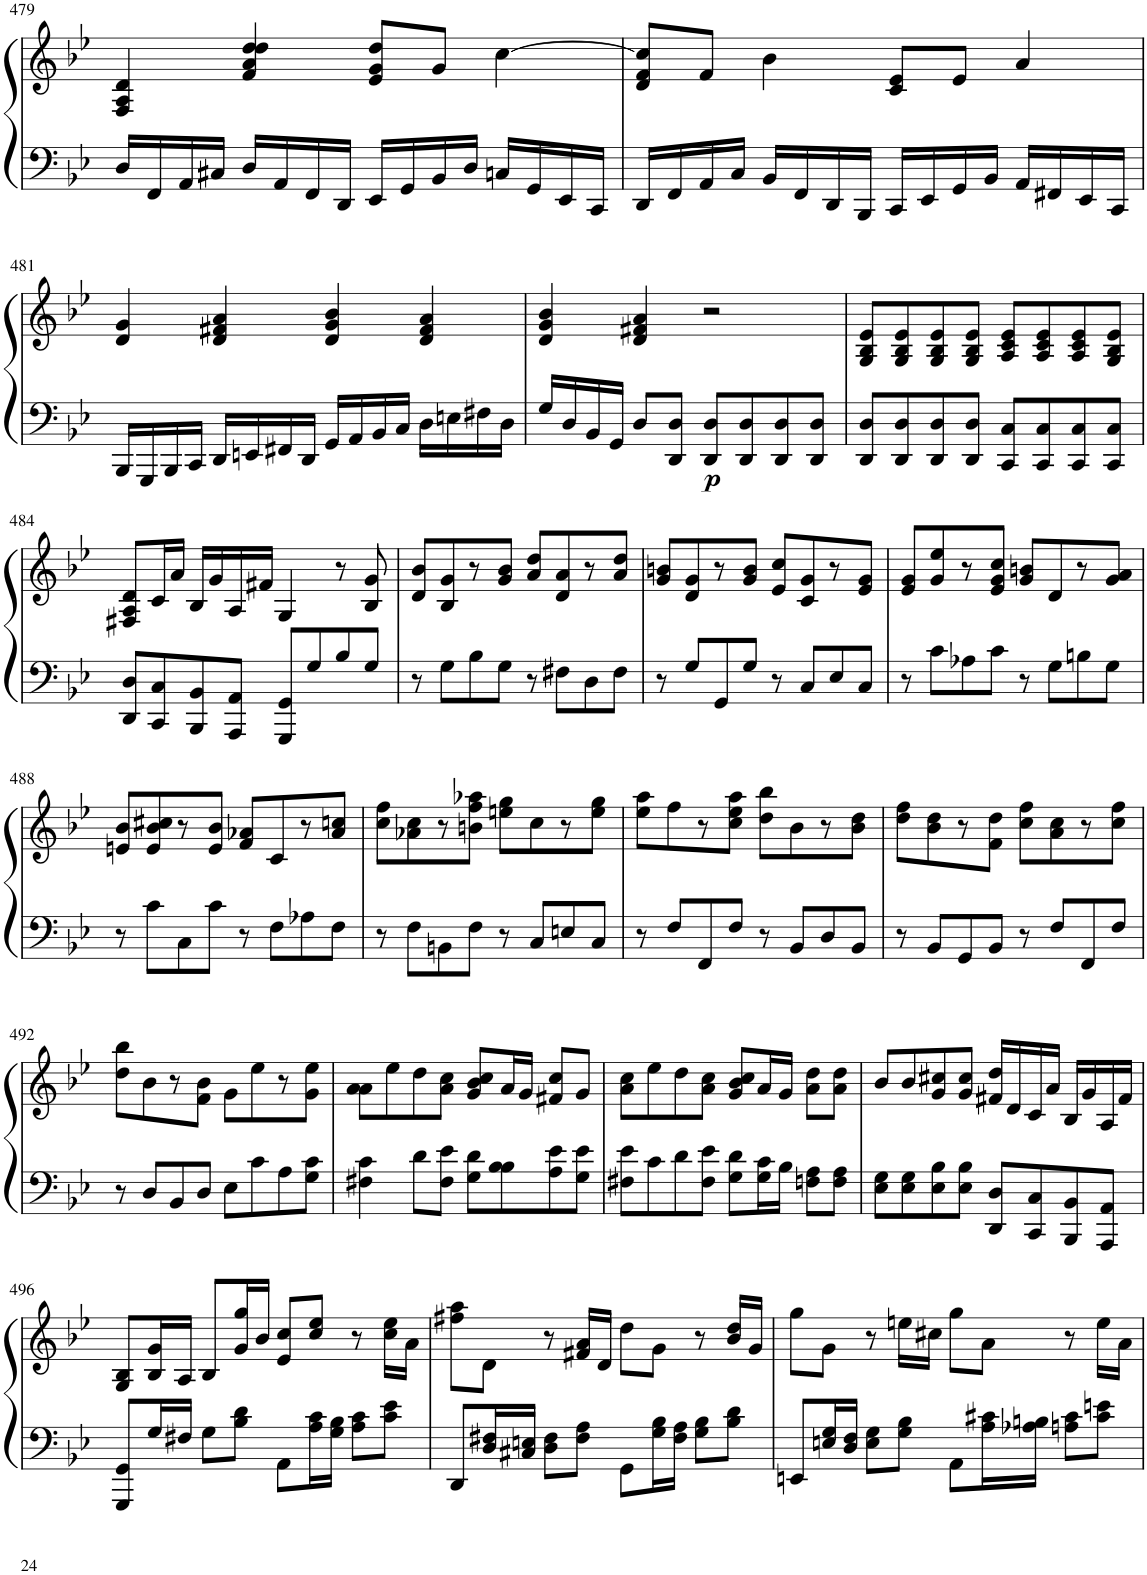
**kern	**kern	**dynam
*part1	*part1	*part1
*staff2	*staff1	*staff1/2
*I"Piano	*	*
*I'Pia.	*	*
!!LO:PB:g=z
*clefF4	*clefG2	*
*k[b-e-]	*k[b-e-]	*
*M4/4	*M4/4	*
*met(c)	*met(c)	*
=479	=479	=479
16D/LL	4F/ 4A/ 4d/	.
16FF/	.	.
16AA/	.	.
16C#X/JJ	.	.
16D/LL	4f/ 4a/ 4dd/ 4dd/	.
16AA/	.	.
16FF/	.	.
16DD/JJ	.	.
16EE-/LL	8e-/ 8g/ 8dd/L	.
16GG/	.	.
16BB-/	8g/J	.
16D/JJ	.	.
16Cn/LL	[4cc\	.
16GG/	.	.
16EE-/	.	.
16CC/JJ	.	.
=480	=480	=480
16DD/LL	8d/ 8f/ 8cc/]L	.
16FF/	.	.
16AA/	8f/J	.
16C/JJ	.	.
16BB-/LL	4b-\	.
16FF/	.	.
16DD/	.	.
16BBB-/JJ	.	.
16CC/LL	8c/ 8e-/L	.
16EE-/	.	.
16GG/	8e-/J	.
16BB-/JJ	.	.
16AA/LL	4a/	.
16FF#X/	.	.
16EE-/	.	.
16CC/JJ	.	.
!!LO:LB:g=z
=481	=481	=481
16BBB-/LL	4d/ 4g/	.
16GGG/	.	.
16BBB-/	.	.
16CC/JJ	.	.
16DD/LL	4d/ 4f#X/ 4a/	.
16EEn/	.	.
16FF#X/	.	.
16DD/JJ	.	.
16GG/LL	4d/ 4g/ 4b-/	.
16AA/	.	.
16BB-/	.	.
16C/JJ	.	.
16D\LL	4d/ 4f#/ 4a/	.
16En\	.	.
16F#X\	.	.
16D\JJ	.	.
=482	=482	=482
16G/LL	4d/ 4g/ 4b-/	.
16D/	.	.
16BB-/	.	.
16GG/JJ	.	.
8D/L	4d/ 4f#X/ 4a/	.
8DD/ 8D/J	.	.
!	!	!LO:DY:b=2
8DD/ 8D/L	2r	p
8DD/ 8D/	.	.
8DD/ 8D/	.	.
8DD/ 8D/J	.	.
=483	=483	=483
8DD/ 8D/L	8G/ 8B-/ 8e-/L	.
8DD/ 8D/	8G/ 8B-/ 8e-/	.
8DD/ 8D/	8G/ 8B-/ 8e-/	.
8DD/ 8D/J	8G/ 8B-/ 8e-/J	.
8CC/ 8C/L	8A/ 8c/ 8e-/L	.
8CC/ 8C/	8A/ 8c/ 8e-/	.
8CC/ 8C/	8A/ 8c/ 8e-/	.
8CC/ 8C/J	8G/ 8B-/ 8e-/J	.
!!LO:LB:g=z
=484	=484	=484
8DD/ 8D/L	8F#X/ 8A/ 8d/L	.
8CC/ 8C/	16c/L	.
.	16a/JJ	.
8BBB-/ 8BB-/	16B-/LL	.
.	16g/	.
8AAA/ 8AA/J	16A/	.
.	16f#X/JJ	.
8GGG/ 8GG/L	4G/	.
8G/	.	.
8B-/	8r	.
8G/J	8B-/ 8g/	.
=485	=485	=485
8r	8d/ 8b-/L	.
8G\L	8B-/ 8g/	.
8B-\	8r	.
8G\J	8g/ 8b-/J	.
8r	8a/ 8dd/L	.
8F#X\L	8d/ 8a/	.
8D\	8r	.
8F#\J	8a/ 8dd/J	.
=486	=486	=486
8r	8g/ 8bn/L	.
8G/L	8d/ 8g/	.
8GG/	8r	.
8G/J	8g/ 8b/J	.
8r	8e-/ 8cc/L	.
8C/L	8c/ 8g/	.
8E-/	8r	.
8C/J	8e-/ 8g/J	.
=487	=487	=487
8r	8e-/ 8g/L	.
8c\L	8g/ 8ee-/	.
8A-X\	8r	.
8c\J	8e-/ 8g/ 8cc/J	.
8r	8g/ 8bn/L	.
8G\L	8d/	.
8Bn\	8r	.
8G\J	8g/ 8a/J	.
!!LO:LB:g=z
=488	=488	=488
8r	8en/ 8b-/L	.
8c\L	8e/ 8b-/ 8cc#X/	.
8C\	8r	.
8c\J	8e/ 8b-/J	.
8r	8f/ 8a-X/L	.
8F\L	8c/	.
8A-X\	8r	.
8F\J	8a-/ 8ccn/J	.
=489	=489	=489
8r	8cc\ 8ff\L	.
8F\L	8a-X\ 8cc\	.
8BBn\	8r	.
8F\J	8bn\ 8ff\ 8aa-X\J	.
8r	8een\ 8gg\L	.
8C/L	8cc\	.
8En/	8r	.
8C/J	8ee\ 8gg\J	.
=490	=490	=490
8r	8ee-\ 8aa\L	.
8F/L	8ff\	.
8FF/	8r	.
8F/J	8cc\ 8ee-\ 8aa\J	.
8r	8dd\ 8bb-\L	.
8BB-/L	8b-\	.
8D/	8r	.
8BB-/J	8b-\ 8dd\J	.
=491	=491	=491
8r	8dd\ 8ff\L	.
8BB-/L	8b-\ 8dd\	.
8GG/	8r	.
8BB-/J	8f\ 8dd\J	.
8r	8cc\ 8ff\L	.
8F/L	8a\ 8cc\	.
8FF/	8r	.
8F/J	8cc\ 8ff\J	.
!!LO:LB:g=z
=492	=492	=492
8r	8dd\ 8bb-\L	.
8D/L	8b-\	.
8BB-/	8r	.
8D/J	8f\ 8b-\J	.
8E-\L	8g\L	.
8c\	8ee-\	.
8A\	8r	.
8G\ 8c\J	8g\ 8ee-\J	.
=493	=493	=493
4F#X\ 4c\	8a\ 8a\L	.
.	8ee-\	.
8d\L	8dd\	.
8F#\ 8e-\J	8a\ 8cc\J	.
8G\ 8d\L	8g/ 8b-/ 8cc/L	.
8B-\ 8B-\	16a/L	.
.	16g/JJ	.
8A\ 8e-\	8f#X/ 8cc/L	.
8G\ 8e-\J	8g/J	.
=494	=494	=494
8F#X\ 8e-\L	8a\ 8cc\L	.
8c\	8ee-\	.
8d\	8dd\	.
8F#\ 8e-\J	8a\ 8cc\J	.
8G\ 8d\L	8g/ 8b-/ 8cc/L	.
16G\ 16c\L	16a/L	.
16B-\JJ	16g/JJ	.
8Fn\ 8A\L	8a\ 8dd\L	.
8F\ 8A\J	8a\ 8dd\J	.
=495	=495	=495
8E-\ 8G\L	8b-/L	.
8E-\ 8G\	8b-/	.
8E-\ 8B-\	8g/ 8cc#X/	.
8E-\ 8B-\J	8g/ 8cc#/J	.
8DD/ 8D/L	16f#X/ 16dd/LL	.
.	16d/	.
8CC/ 8C/	16c/	.
.	16a/JJ	.
8BBB-/ 8BB-/	16B-/LL	.
.	16g/	.
8AAA/ 8AA/J	16A/	.
.	16f#/JJ	.
!!LO:LB:g=z
=496	=496	=496
8GGG/ 8GG/L	8G/ 8B-/L	.
16G/L	16B-/ 16g/L	.
16F#X/JJ	16A/JJ	.
8G\L	8B-/L	.
8B-\ 8d\J	16g/ 16gg/L	.
.	16b-/JJ	.
8AA\L	8e-/ 8cc/L	.
16A\ 16c\L	8cc/ 8ee-/J	.
16G\ 16B-\JJ	.	.
8A\ 8c\L	8r	.
8c\ 8e-\J	16cc\ 16ee-\LL	.
.	16a\JJ	.
=497	=497	=497
8DD/L	8ff#X\ 8aa\L	.
16D/ 16F#X/L	8d\J	.
16C#X/ 16En/JJ	.	.
8D\ 8F#\L	8r	.
8F#\ 8A\J	16f#X/ 16a/LL	.
.	16d/JJ	.
8GG\L	8dd\L	.
16G\ 16B-\L	8g\J	.
16F#\ 16A\JJ	.	.
8G\ 8B-\L	8r	.
8B-\ 8d\J	16b-/ 16dd/LL	.
.	16g/JJ	.
=498	=498	=498
8EEn/L	8gg\L	.
16En/ 16G/L	8g\J	.
16D/ 16F/JJ	.	.
8E\ 8G\L	8r	.
8G\ 8B-\J	16een\LL	.
.	16cc#X\JJ	.
8AA\L	8gg\L	.
16A\ 16c#X\L	8a\J	.
16A-X\ 16Bn\JJ	.	.
8An\ 8c#\L	8r	.
8c#\ 8en\J	16ee\LL	.
.	16a\JJ	.
=	=	=
*-	*-	*-
